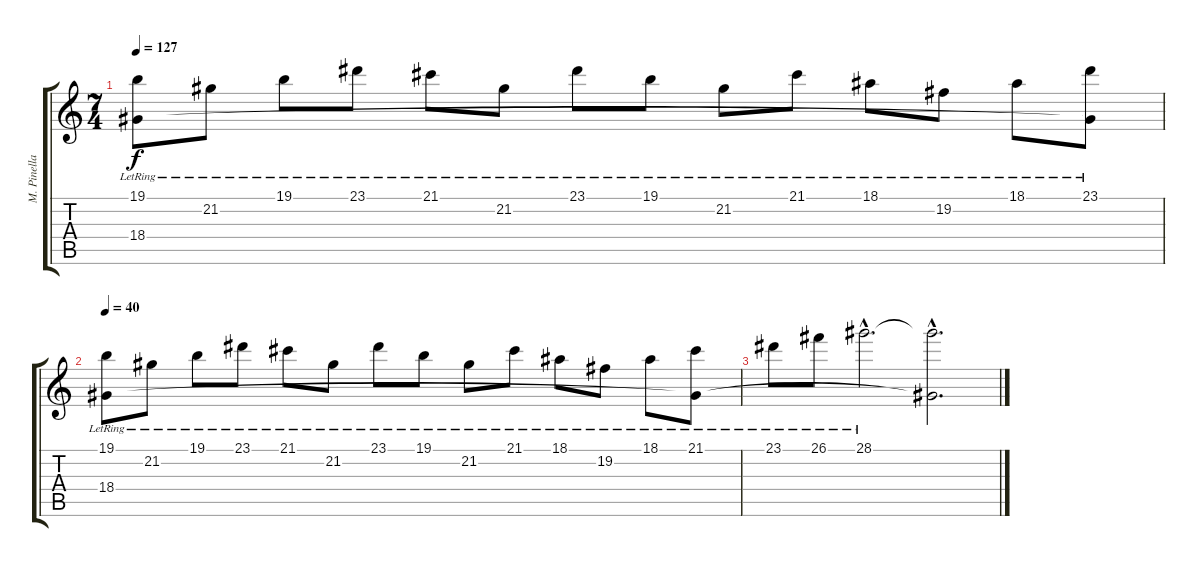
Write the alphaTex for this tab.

\track ("M. Pinella [Piano]" "M. Pinella") {instrument brightacousticpiano}
\staff {score tabs}
\tuning (E4 B3 G3 D3 A2 E2) {hide}
\ts (7 4)
\tempo 127
\clef g2
\ks c
(19.1{lr} 18.4{lr}).8{dy f} 21.2{lr}.8 19.1{lr}.8 23.1{lr}.8 21.1{lr}.8 21.2{lr}.8 23.1{lr}.8 19.1{lr}.8 21.2{lr}.8 21.1{lr}.8 18.1{lr}.8 19.2{lr}.8 18.1{lr}.8 (23.1{lr} 18.4{t}).8 |
\tempo 40
(19.1{lr} 18.4{lr}).8 21.2{lr}.8 19.1{lr}.8 23.1{lr}.8 21.1{lr}.8 21.2{lr}.8 23.1{lr}.8 19.1{lr}.8 21.2{lr}.8 21.1{lr}.8 18.1{lr}.8 19.2{lr}.8 18.1{lr}.8 (21.1{lr} 18.4{t}).8 |
23.1{lr}.8 26.1{lr}.8 28.1{hac lr}.2{d} (28.1{hac t} 18.4{hac t}).2{d}
